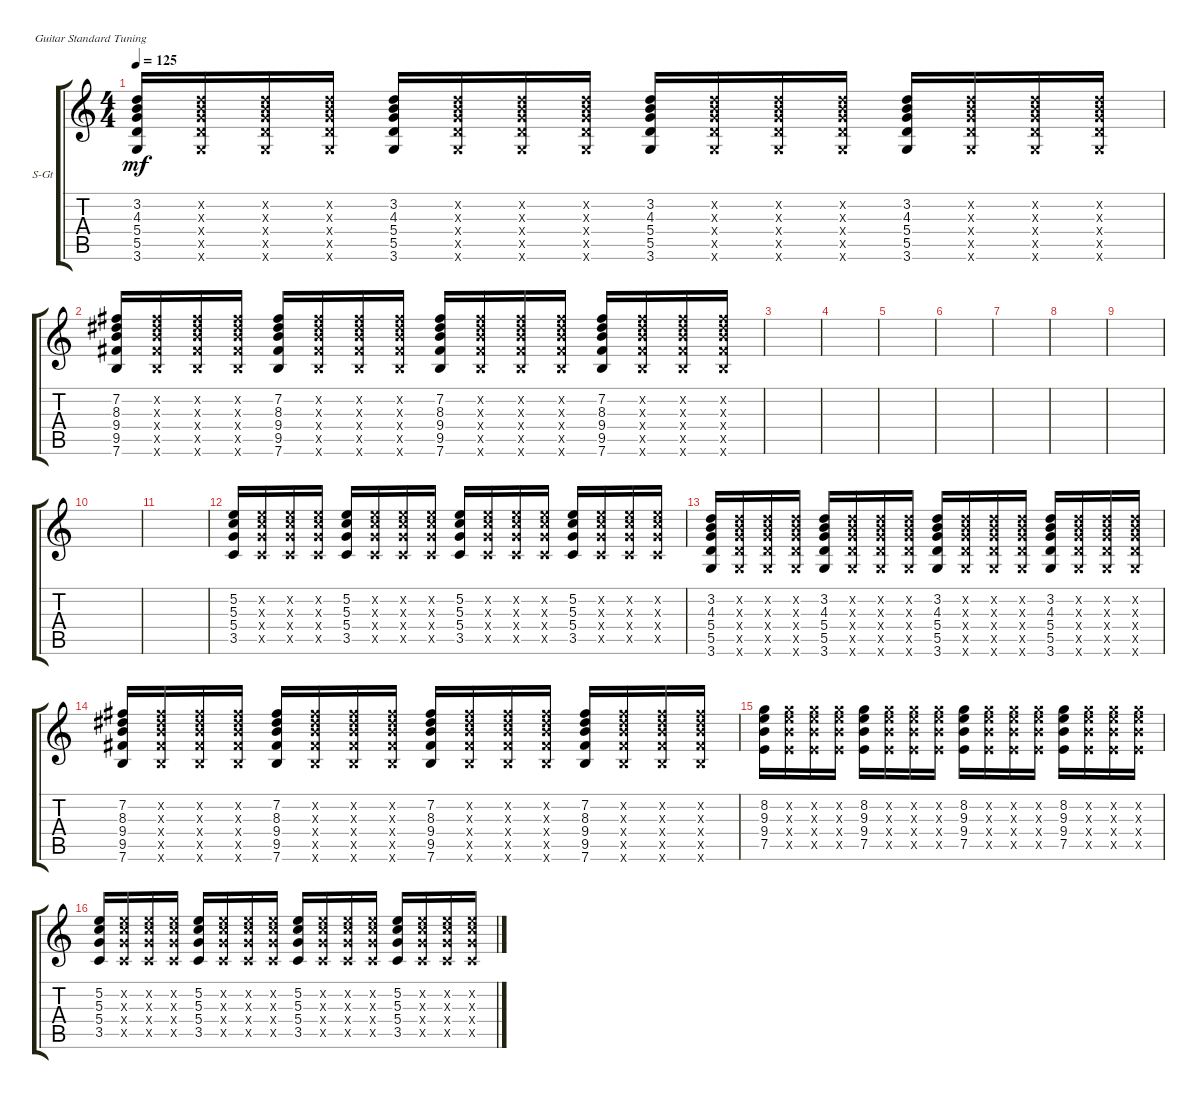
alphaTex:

\defaultSystemsLayout 4
\bracketExtendMode groupsimilarinstruments
\firstSystemTrackNameOrientation horizontal
\otherSystemsTrackNameOrientation horizontal
\track ("Steel Guitar" "S-Gt") {instrument acousticguitarsteel}
\staff {score tabs}
\tuning (E4 B3 G3 D3 A2 E2)
\ts (4 4)
\tempo 125
\clef g2
\ks c
(3.6 5.5 5.4 4.3 3.2).16{dy mf} (3.6{x} 5.5{x} 5.4{x} 4.3{x} 3.2{x}).16 (3.6{x} 5.5{x} 5.4{x} 4.3{x} 3.2{x}).16 (3.6{x} 5.5{x} 5.4{x} 4.3{x} 3.2{x}).16 (3.6 5.5 5.4 4.3 3.2).16 (3.6{x} 5.5{x} 5.4{x} 4.3{x} 3.2{x}).16 (3.6{x} 5.5{x} 5.4{x} 4.3{x} 3.2{x}).16 (3.6{x} 5.5{x} 5.4{x} 4.3{x} 3.2{x}).16 (3.6 5.5 5.4 4.3 3.2).16 (3.6{x} 5.5{x} 5.4{x} 4.3{x} 3.2{x}).16 (3.6{x} 5.5{x} 5.4{x} 4.3{x} 3.2{x}).16 (3.6{x} 5.5{x} 5.4{x} 4.3{x} 3.2{x}).16 (3.6 5.5 5.4 4.3 3.2).16 (3.6{x} 5.5{x} 5.4{x} 4.3{x} 3.2{x}).16 (3.6{x} 5.5{x} 5.4{x} 4.3{x} 3.2{x}).16 (3.6{x} 5.5{x} 5.4{x} 4.3{x} 3.2{x}).16 |
(7.6 9.5 9.4 8.3 7.2).16 (7.6{x} 9.5{x} 9.4{x} 8.3{x} 7.2{x}).16 (7.6{x} 9.5{x} 9.4{x} 8.3{x} 7.2{x}).16 (7.6{x} 9.5{x} 9.4{x} 8.3{x} 7.2{x}).16 (7.6 9.5 9.4 8.3 7.2).16 (7.6{x} 9.5{x} 9.4{x} 8.3{x} 7.2{x}).16 (7.6{x} 9.5{x} 9.4{x} 8.3{x} 7.2{x}).16 (7.6{x} 9.5{x} 9.4{x} 8.3{x} 7.2{x}).16 (7.6 9.5 9.4 8.3 7.2).16 (7.6{x} 9.5{x} 9.4{x} 8.3{x} 7.2{x}).16 (7.6{x} 9.5{x} 9.4{x} 8.3{x} 7.2{x}).16 (7.6{x} 9.5{x} 9.4{x} 8.3{x} 7.2{x}).16 (7.6 9.5 9.4 8.3 7.2).16 (7.6{x} 9.5{x} 9.4{x} 8.3{x} 7.2{x}).16 (7.6{x} 9.5{x} 9.4{x} 8.3{x} 7.2{x}).16 (7.6{x} 9.5{x} 9.4{x} 8.3{x} 7.2{x}).16 |
|
|
|
|
|
|
|
|
|
(3.5 5.4 5.3 5.2).16 (3.5{x} 5.4{x} 5.3{x} 5.2{x}).16 (3.5{x} 5.4{x} 5.3{x} 5.2{x}).16 (3.5{x} 5.4{x} 5.3{x} 5.2{x}).16 (3.5 5.4 5.3 5.2).16 (3.5{x} 5.4{x} 5.3{x} 5.2{x}).16 (3.5{x} 5.4{x} 5.3{x} 5.2{x}).16 (3.5{x} 5.4{x} 5.3{x} 5.2{x}).16 (3.5 5.4 5.3 5.2).16 (3.5{x} 5.4{x} 5.3{x} 5.2{x}).16 (3.5{x} 5.4{x} 5.3{x} 5.2{x}).16 (3.5{x} 5.4{x} 5.3{x} 5.2{x}).16 (3.5 5.4 5.3 5.2).16 (3.5{x} 5.4{x} 5.3{x} 5.2{x}).16 (3.5{x} 5.4{x} 5.3{x} 5.2{x}).16 (3.5{x} 5.4{x} 5.3{x} 5.2{x}).16 |
(3.6 5.5 5.4 4.3 3.2).16 (3.6{x} 5.5{x} 5.4{x} 4.3{x} 3.2{x}).16 (3.6{x} 5.5{x} 5.4{x} 4.3{x} 3.2{x}).16 (3.6{x} 5.5{x} 5.4{x} 4.3{x} 3.2{x}).16 (3.6 5.5 5.4 4.3 3.2).16 (3.6{x} 5.5{x} 5.4{x} 4.3{x} 3.2{x}).16 (3.6{x} 5.5{x} 5.4{x} 4.3{x} 3.2{x}).16 (3.6{x} 5.5{x} 5.4{x} 4.3{x} 3.2{x}).16 (3.6 5.5 5.4 4.3 3.2).16 (3.6{x} 5.5{x} 5.4{x} 4.3{x} 3.2{x}).16 (3.6{x} 5.5{x} 5.4{x} 4.3{x} 3.2{x}).16 (3.6{x} 5.5{x} 5.4{x} 4.3{x} 3.2{x}).16 (3.6 5.5 5.4 4.3 3.2).16 (3.6{x} 5.5{x} 5.4{x} 4.3{x} 3.2{x}).16 (3.6{x} 5.5{x} 5.4{x} 4.3{x} 3.2{x}).16 (3.6{x} 5.5{x} 5.4{x} 4.3{x} 3.2{x}).16 |
(7.6 9.5 9.4 8.3 7.2).16 (7.6{x} 9.5{x} 9.4{x} 8.3{x} 7.2{x}).16 (7.6{x} 9.5{x} 9.4{x} 8.3{x} 7.2{x}).16 (7.6{x} 9.5{x} 9.4{x} 8.3{x} 7.2{x}).16 (7.6 9.5 9.4 8.3 7.2).16 (7.6{x} 9.5{x} 9.4{x} 8.3{x} 7.2{x}).16 (7.6{x} 9.5{x} 9.4{x} 8.3{x} 7.2{x}).16 (7.6{x} 9.5{x} 9.4{x} 8.3{x} 7.2{x}).16 (7.6 9.5 9.4 8.3 7.2).16 (7.6{x} 9.5{x} 9.4{x} 8.3{x} 7.2{x}).16 (7.6{x} 9.5{x} 9.4{x} 8.3{x} 7.2{x}).16 (7.6{x} 9.5{x} 9.4{x} 8.3{x} 7.2{x}).16 (7.6 9.5 9.4 8.3 7.2).16 (7.6{x} 9.5{x} 9.4{x} 8.3{x} 7.2{x}).16 (7.6{x} 9.5{x} 9.4{x} 8.3{x} 7.2{x}).16 (7.6{x} 9.5{x} 9.4{x} 8.3{x} 7.2{x}).16 |
(7.5 9.4 9.3 8.2).16 (7.5{x} 9.4{x} 9.3{x} 8.2{x}).16 (7.5{x} 9.4{x} 9.3{x} 8.2{x}).16 (7.5{x} 9.4{x} 9.3{x} 8.2{x}).16 (7.5 9.4 9.3 8.2).16 (7.5{x} 9.4{x} 9.3{x} 8.2{x}).16 (7.5{x} 9.4{x} 9.3{x} 8.2{x}).16 (7.5{x} 9.4{x} 9.3{x} 8.2{x}).16 (7.5 9.4 9.3 8.2).16 (7.5{x} 9.4{x} 9.3{x} 8.2{x}).16 (7.5{x} 9.4{x} 9.3{x} 8.2{x}).16 (7.5{x} 9.4{x} 9.3{x} 8.2{x}).16 (7.5 9.4 9.3 8.2).16 (7.5{x} 9.4{x} 9.3{x} 8.2{x}).16 (7.5{x} 9.4{x} 9.3{x} 8.2{x}).16 (7.5{x} 9.4{x} 9.3{x} 8.2{x}).16 |
(3.5 5.4 5.3 5.2).16 (3.5{x} 5.4{x} 5.3{x} 5.2{x}).16 (3.5{x} 5.4{x} 5.3{x} 5.2{x}).16 (3.5{x} 5.4{x} 5.3{x} 5.2{x}).16 (3.5 5.4 5.3 5.2).16 (3.5{x} 5.4{x} 5.3{x} 5.2{x}).16 (3.5{x} 5.4{x} 5.3{x} 5.2{x}).16 (3.5{x} 5.4{x} 5.3{x} 5.2{x}).16 (3.5 5.4 5.3 5.2).16 (3.5{x} 5.4{x} 5.3{x} 5.2{x}).16 (3.5{x} 5.4{x} 5.3{x} 5.2{x}).16 (3.5{x} 5.4{x} 5.3{x} 5.2{x}).16 (3.5 5.4 5.3 5.2).16 (3.5{x} 5.4{x} 5.3{x} 5.2{x}).16 (3.5{x} 5.4{x} 5.3{x} 5.2{x}).16 (3.5{x} 5.4{x} 5.3{x} 5.2{x}).16
